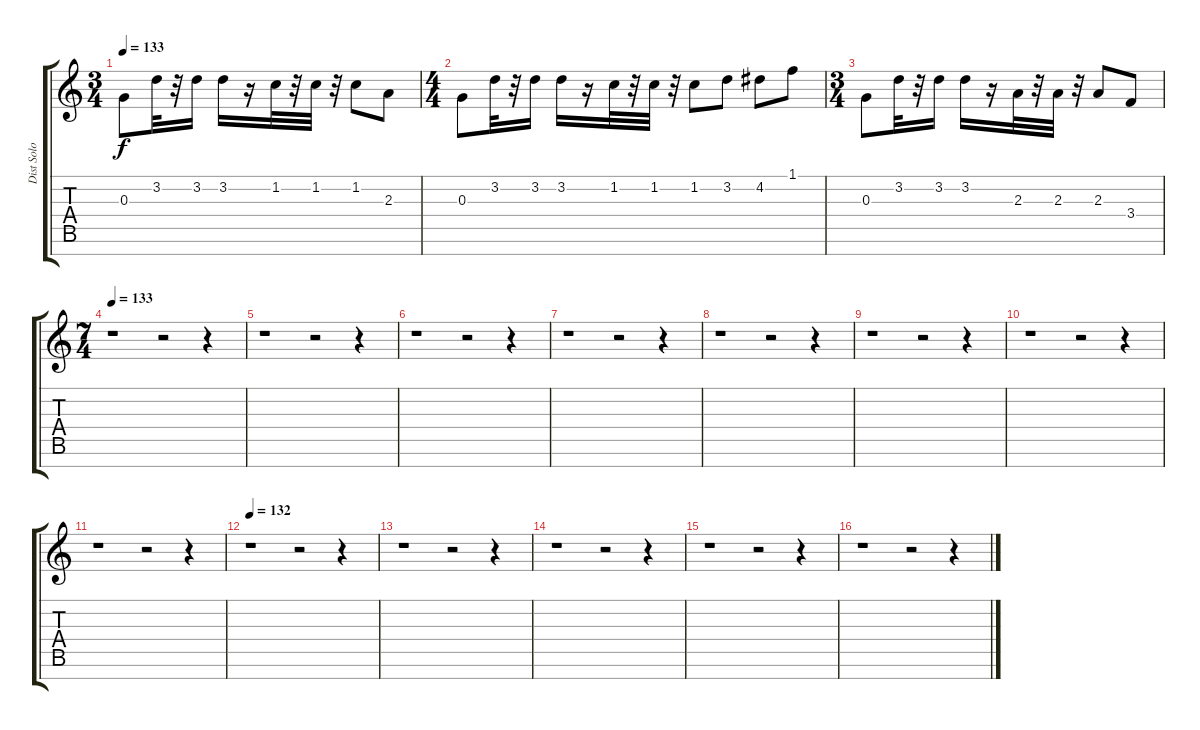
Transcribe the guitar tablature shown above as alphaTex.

\track ("Dist Solo Gtr" "Dist Solo ") {instrument overdrivenguitar}
\staff {score tabs}
\tuning (E4 B3 G3 D3 A2 E2 B1) {hide}
\ts (3 4)
\tempo 133
\clef g2
\ks c
0.3.8{dy f} 3.2.32 r.32 3.2.16 3.2.16 r.16 1.2.32 r.32 1.2.32 r.32 1.2.8 2.3.8 |
\ts (4 4)
0.3.8 3.2.32 r.32 3.2.16 3.2.16 r.16 1.2.32 r.32 1.2.32 r.32 1.2.8 3.2.8 4.2.8 1.1.8 |
\ts (3 4)
0.3.8 3.2.32 r.32 3.2.16 3.2.16 r.16 2.3.32 r.32 2.3.32 r.32 2.3.8 3.4.8 |
\ts (7 4)
\tempo 133
r.1 r.2 r.4 |
r.1 r.2 r.4 |
r.1 r.2 r.4 |
r.1 r.2 r.4 |
r.1 r.2 r.4 |
r.1 r.2 r.4 |
r.1 r.2 r.4 |
r.1 r.2 r.4 |
\tempo 132
r.1 r.2 r.4 |
r.1 r.2 r.4 |
r.1 r.2 r.4 |
r.1 r.2 r.4 |
r.1 r.2 r.4
